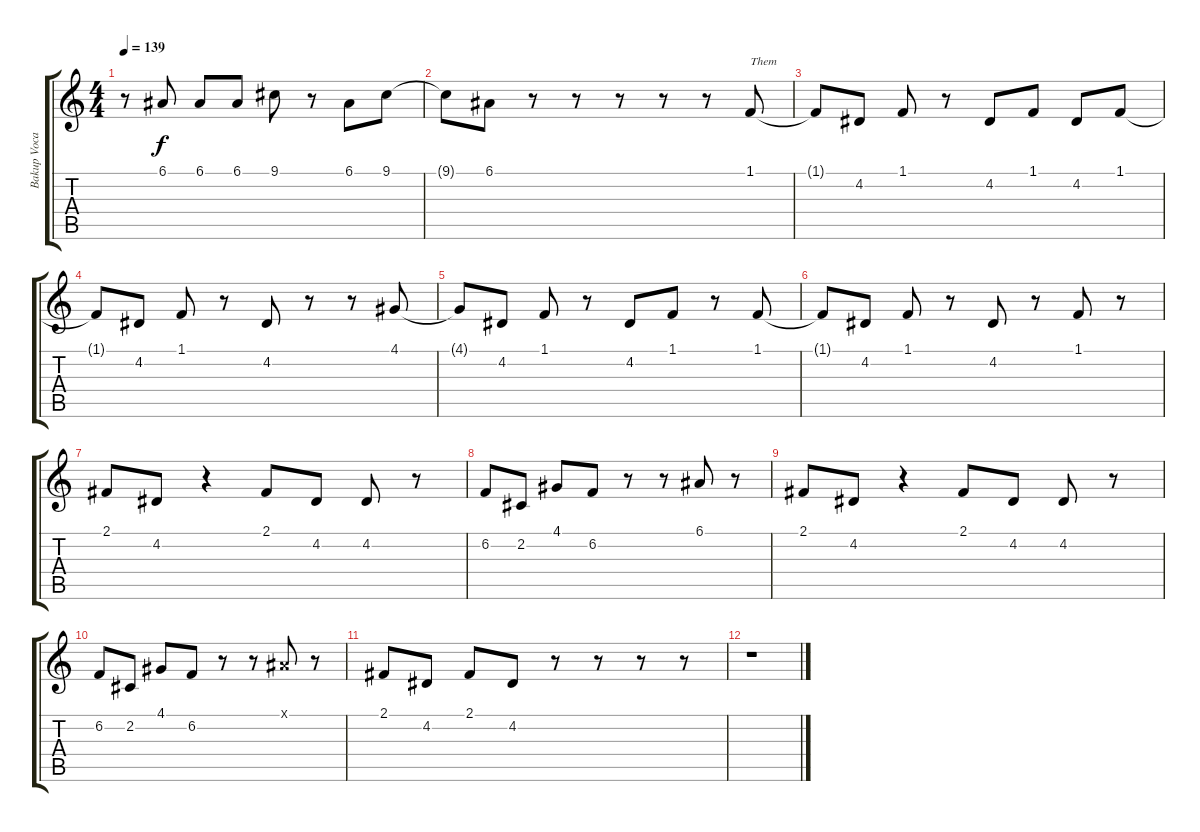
\track ("Bakup Vocals" "Bakup Voca") {instrument piccolo}
\staff {score tabs}
\tuning (E4 B3 G3 D3 A2 E2) {hide}
\ts (4 4)
\tempo 139
\clef g2
\ks c
r.8{dy f} 6.1.8 6.1.8 6.1.8 9.1.8 r.8 6.1.8 9.1.8 |
9.1{t}.8 6.1.8 r.8 r.8 r.8 r.8 r.8 1.1.8{txt "Them"} |
1.1{t}.8 4.2.8 1.1.8 r.8 4.2.8 1.1.8 4.2.8 1.1.8 |
1.1{t}.8 4.2.8 1.1.8 r.8 4.2.8 r.8 r.8 4.1.8 |
4.1{t}.8 4.2.8 1.1.8 r.8 4.2.8 1.1.8 r.8 1.1.8 |
1.1{t}.8 4.2.8 1.1.8 r.8 4.2.8 r.8 1.1.8 r.8 |
2.1.8 4.2.8 r.4 2.1.8 4.2.8 4.2.8 r.8 |
6.2.8 2.2.8 4.1.8 6.2.8 r.8 r.8 6.1.8 r.8 |
2.1.8 4.2.8 r.4 2.1.8 4.2.8 4.2.8 r.8 |
6.2.8 2.2.8 4.1.8 6.2.8 r.8 r.8 6.1{x}.8 r.8 |
2.1.8 4.2.8 2.1.8 4.2.8 r.8 r.8 r.8 r.8 |
r.1
